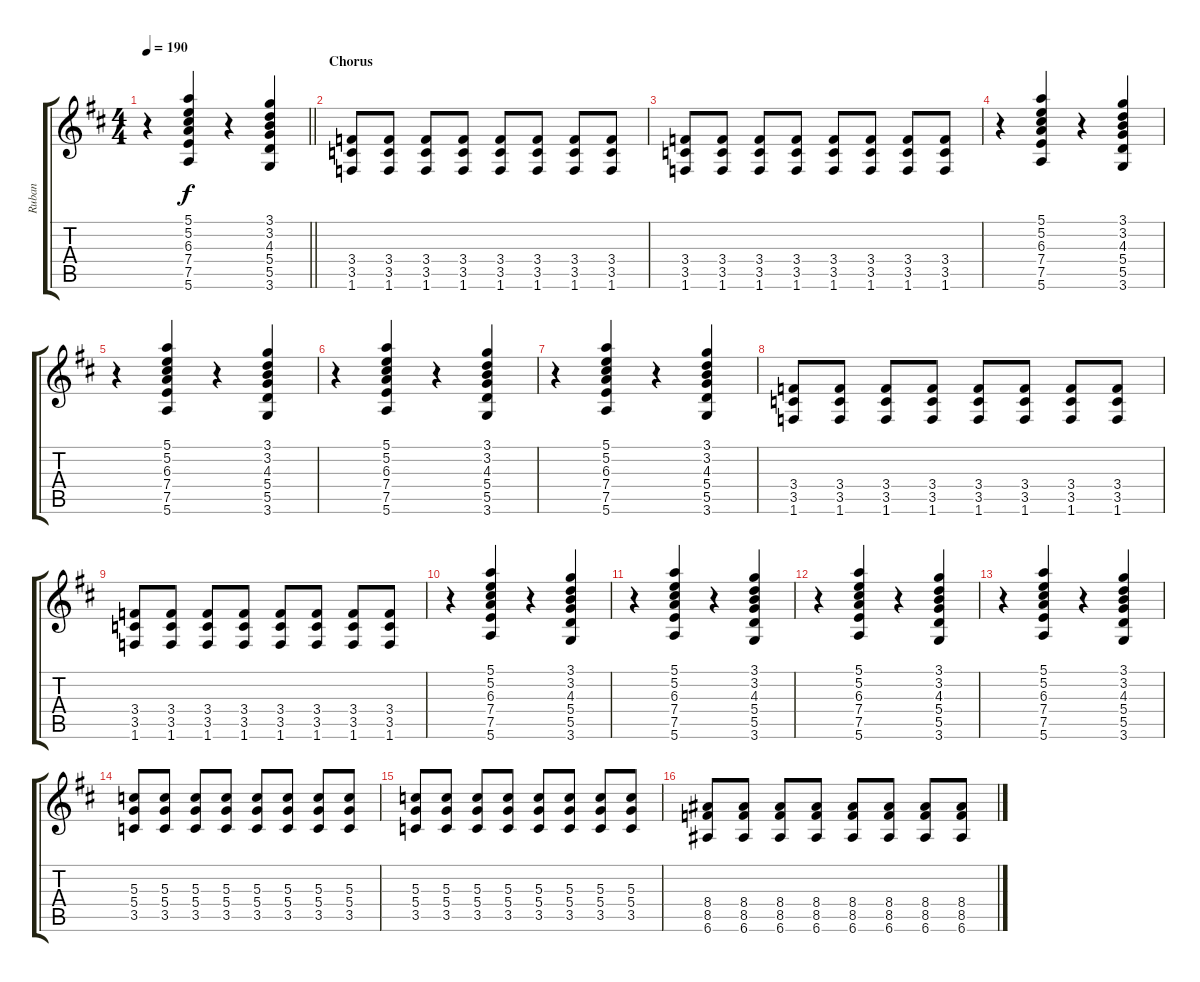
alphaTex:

\track ("Ruban" "Ruban") {instrument overdrivenguitar}
\staff {score tabs}
\tuning (E4 B3 G3 D3 A2 E2) {hide}
\ts (4 4)
\tempo 190
\clef g2
\barLineRight lightlight
\ks d
r.4{dy f} (5.1 5.2 6.3 7.4 7.5 5.6).4 r.4 (3.1 3.2 4.3 5.4 5.5 3.6).4 |
\section ("" "Chorus")
(3.4 3.5 1.6).8 (3.4 3.5 1.6).8 (3.4 3.5 1.6).8 (3.4 3.5 1.6).8 (3.4 3.5 1.6).8 (3.4 3.5 1.6).8 (3.4 3.5 1.6).8 (3.4 3.5 1.6).8 |
(3.4 3.5 1.6).8 (3.4 3.5 1.6).8 (3.4 3.5 1.6).8 (3.4 3.5 1.6).8 (3.4 3.5 1.6).8 (3.4 3.5 1.6).8 (3.4 3.5 1.6).8 (3.4 3.5 1.6).8 |
r.4 (5.1 5.2 6.3 7.4 7.5 5.6).4 r.4 (3.1 3.2 4.3 5.4 5.5 3.6).4 |
r.4 (5.1 5.2 6.3 7.4 7.5 5.6).4 r.4 (3.1 3.2 4.3 5.4 5.5 3.6).4 |
r.4 (5.1 5.2 6.3 7.4 7.5 5.6).4 r.4 (3.1 3.2 4.3 5.4 5.5 3.6).4 |
r.4 (5.1 5.2 6.3 7.4 7.5 5.6).4 r.4 (3.1 3.2 4.3 5.4 5.5 3.6).4 |
(3.4 3.5 1.6).8 (3.4 3.5 1.6).8 (3.4 3.5 1.6).8 (3.4 3.5 1.6).8 (3.4 3.5 1.6).8 (3.4 3.5 1.6).8 (3.4 3.5 1.6).8 (3.4 3.5 1.6).8 |
(3.4 3.5 1.6).8 (3.4 3.5 1.6).8 (3.4 3.5 1.6).8 (3.4 3.5 1.6).8 (3.4 3.5 1.6).8 (3.4 3.5 1.6).8 (3.4 3.5 1.6).8 (3.4 3.5 1.6).8 |
r.4 (5.1 5.2 6.3 7.4 7.5 5.6).4 r.4 (3.1 3.2 4.3 5.4 5.5 3.6).4 |
r.4 (5.1 5.2 6.3 7.4 7.5 5.6).4 r.4 (3.1 3.2 4.3 5.4 5.5 3.6).4 |
r.4 (5.1 5.2 6.3 7.4 7.5 5.6).4 r.4 (3.1 3.2 4.3 5.4 5.5 3.6).4 |
r.4 (5.1 5.2 6.3 7.4 7.5 5.6).4 r.4 (3.1 3.2 4.3 5.4 5.5 3.6).4 |
(5.3 5.4 3.5).8 (5.3 5.4 3.5).8 (5.3 5.4 3.5).8 (5.3 5.4 3.5).8 (5.3 5.4 3.5).8 (5.3 5.4 3.5).8 (5.3 5.4 3.5).8 (5.3 5.4 3.5).8 |
(5.3 5.4 3.5).8 (5.3 5.4 3.5).8 (5.3 5.4 3.5).8 (5.3 5.4 3.5).8 (5.3 5.4 3.5).8 (5.3 5.4 3.5).8 (5.3 5.4 3.5).8 (5.3 5.4 3.5).8 |
(8.4 8.5 6.6).8 (8.4 8.5 6.6).8 (8.4 8.5 6.6).8 (8.4 8.5 6.6).8 (8.4 8.5 6.6).8 (8.4 8.5 6.6).8 (8.4 8.5 6.6).8 (8.4 8.5 6.6).8
